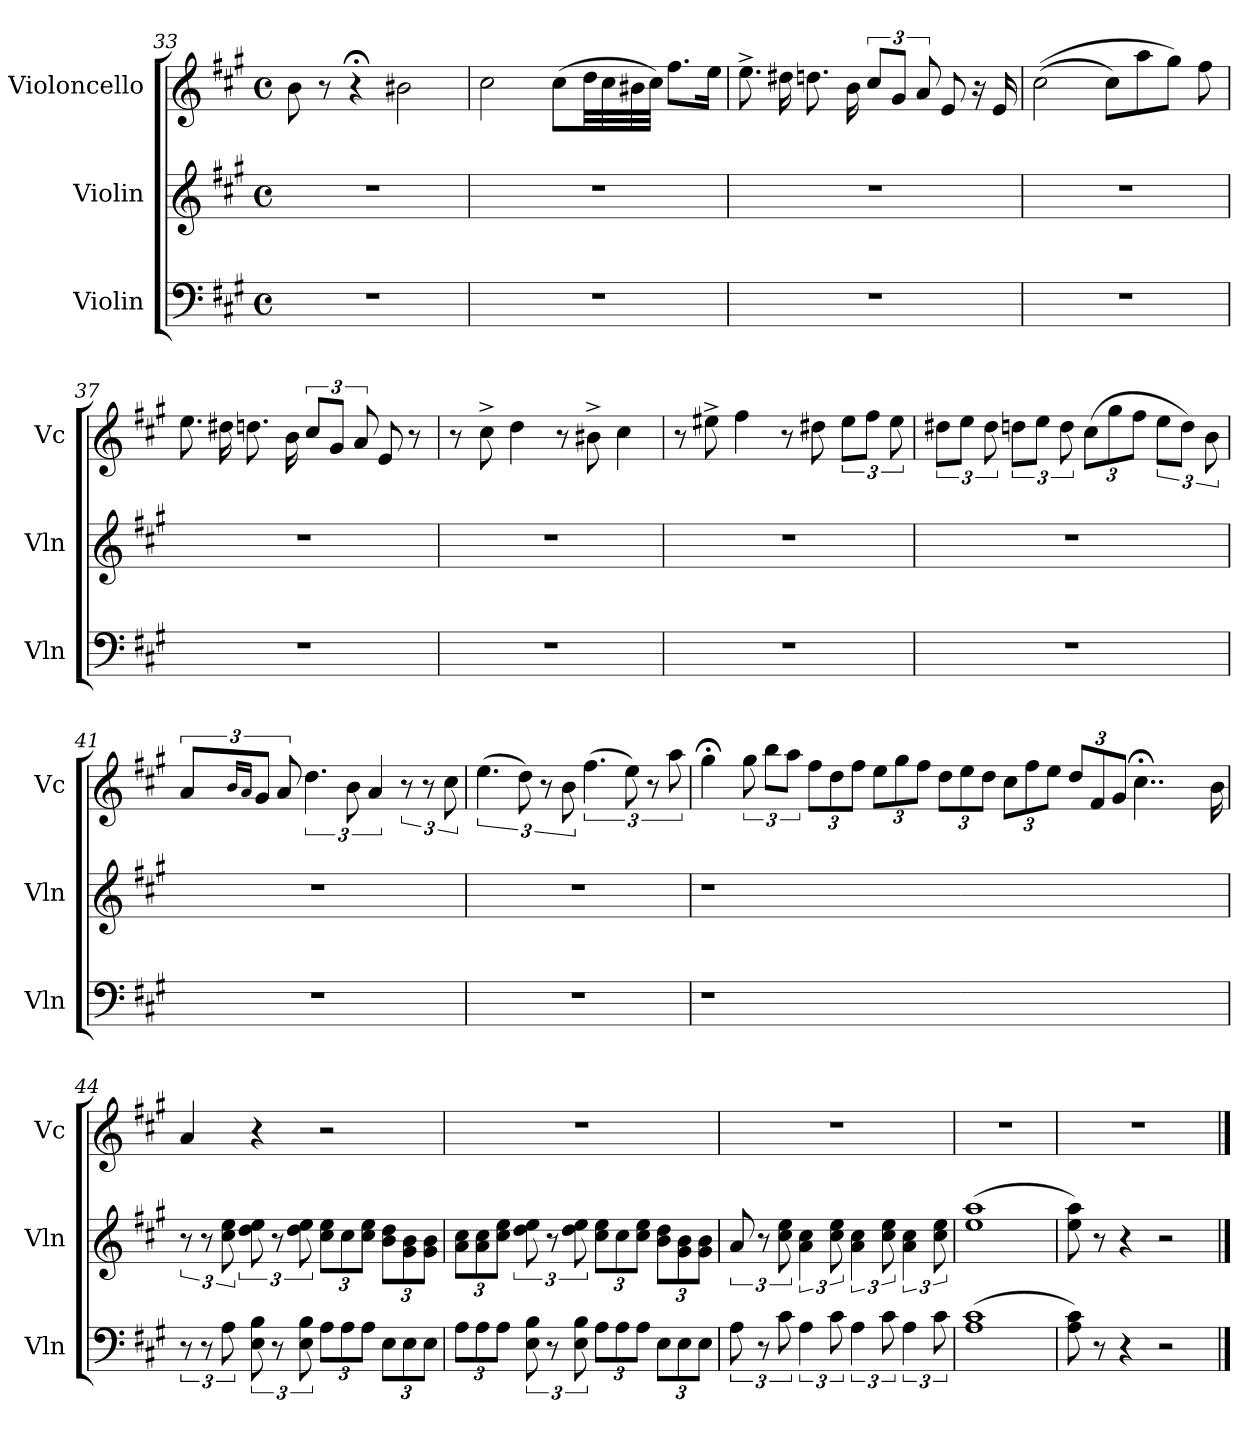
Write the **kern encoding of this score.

**kern	**kern	**kern
*part3	*part2	*part1
*staff3	*staff2	*staff1
*I"Violin	*I"Violin	*I"Violoncello
*I'Vln	*I'Vln	*I'Vc
*clefF4	*clefG2	*clefG2
*k[f#c#g#]	*k[f#c#g#]	*k[f#c#g#]
*M4/4	*M4/4	*M4/4
*met(c)	*met(c)	*met(c)
=33	=33	=33
1r	1r	8b\
.	.	8r
.	.	4r;<
.	.	2b#X\
!!LO:PB:g=z
=34	=34	=34
1r	1r	2cc#\
.	.	(>8cc#\L
.	.	32dd\LL
.	.	32cc#\
.	.	32b#X\
.	.	32cc#\JJJ)
.	.	8.ff#\L
.	.	16ee\Jk
=35	=35	=35
1r	1r	8.ee^\
.	.	16dd#X\
.	.	8.ddn\
.	.	16b\
.	.	12cc#/L
.	.	12g#/J
.	.	12a/
.	.	8e/
.	.	16r
.	.	16e/
=36	=36	=36
1r	1r	(>(>2cc#\
.	.	8cc#\L)
.	.	8aa\
.	.	8gg#\J)
.	.	8ff#\
=37	=37	=37
1r	1r	8.ee\
.	.	16dd#X\
.	.	8.ddn\
.	.	16b\
.	.	12cc#/L
.	.	12g#/J
.	.	12a/
.	.	8e/
.	.	8r
!!LO:LB:g=z
=38	=38	=38
1r	1r	8r
.	.	8cc#^\
.	.	4dd\
.	.	8r
.	.	8b#X^\
.	.	4cc#\
=39	=39	=39
1r	1r	8r
.	.	8ee#X^\
.	.	4ff#\
.	.	8r
.	.	8dd#X\
.	.	12ee#\L
.	.	12ff#\J
.	.	12ee#\
=40	=40	=40
1r	1r	12dd#X\L
.	.	12ee\J
.	.	12dd#\
.	.	12ddn\L
.	.	12ee\J
.	.	12dd\
*	*	*Xbrackettup
.	.	(>12cc#\L
.	.	12gg#\
.	.	12ff#\J
*	*	*brackettup
.	.	12ee\L
.	.	12dd\J)
.	.	12b\
=41	=41	=41
1r	1r	12a/L
.	.	16qqb/LL
.	.	16qqa/JJ
.	.	12g#/J
.	.	12a/
.	.	6.dd\
.	.	12b\
.	.	6a/
.	.	12r
.	.	12r
.	.	12cc#\
!!LO:LB:g=z
=42	=42	=42
1r	1r	(>6.ee\
.	.	12dd\)
.	.	12r
.	.	12b\
.	.	(>6.ff#\
.	.	12ee\)
.	.	12r
.	.	12aa\
=43	=43	=43
1r	1r	4gg#;<\
.	.	12gg#!\
.	.	12bb!\L
.	.	12aa!\J
*	*	*Xbrackettup
.	.	12ff#!\L
.	.	12dd!\
.	.	12ff#!\J
.	.	12ee!\L
.	.	12gg#!\
.	.	12ff#!\J
1ryy	1ryy	12dd!\L
.	.	12ee!\
.	.	12dd!\J
.	.	12cc#!\L
.	.	12ff#!\
.	.	12ee!\J
.	.	12dd!/L
.	.	12f#!/
.	.	12g#!/J
.	.	4..cc#;<\
4ryy	4ryy	.
.	.	16b\
!!LO:LB:g=z
=44	=44	=44
*	*	*MM144
12r	12r	4a/
12r	12r	.
12A\	12cc#\ 12ee\	.
12E\ 12B\	12dd\ 12ee\	4r
12r	12r	.
12E\ 12B\	12dd\ 12ee\	.
12A\L	12cc#\ 12ee\L	2r
12A\	12cc#\	.
12A\J	12cc#\ 12ee\J	.
12E\L	12b\ 12dd\L	.
12E\	12g#\ 12b\	.
12E\J	12g#\ 12b\J	.
=45	=45	=45
12A\L	12a\ 12cc#\L	1r
12A\	12a\ 12cc#\	.
12A\J	12cc#\ 12ee\J	.
12E\ 12B\	12dd\ 12ee\	.
12r	12r	.
12E\ 12B\	12dd\ 12ee\	.
12A\L	12cc#\ 12ee\L	.
12A\	12cc#\	.
12A\J	12cc#\ 12ee\J	.
12E\L	12b\ 12dd\L	.
12E\	12g#\ 12b\	.
12E\J	12g#\ 12b\J	.
=46	=46	=46
12A\	12a/	1r
12r	12r	.
12c#\	12cc#\ 12ee\	.
6A\	6a\ 6cc#\	.
12c#\	12cc#\ 12ee\	.
6A\	6a\ 6cc#\	.
12c#\	12cc#\ 12ee\	.
6A\	6a\ 6cc#\	.
12c#\	12cc#\ 12ee\	.
=47	=47	=47
(>1A 1c#	(>1ee 1aa	1r
!!LO:PB:g=z
=48	=48	=48
8A\ 8c#\)	8ee\ 8aa\)	1r
8r	8r	.
4r	4r	.
2r	2r	.
==	==	==
*-	*-	*-
